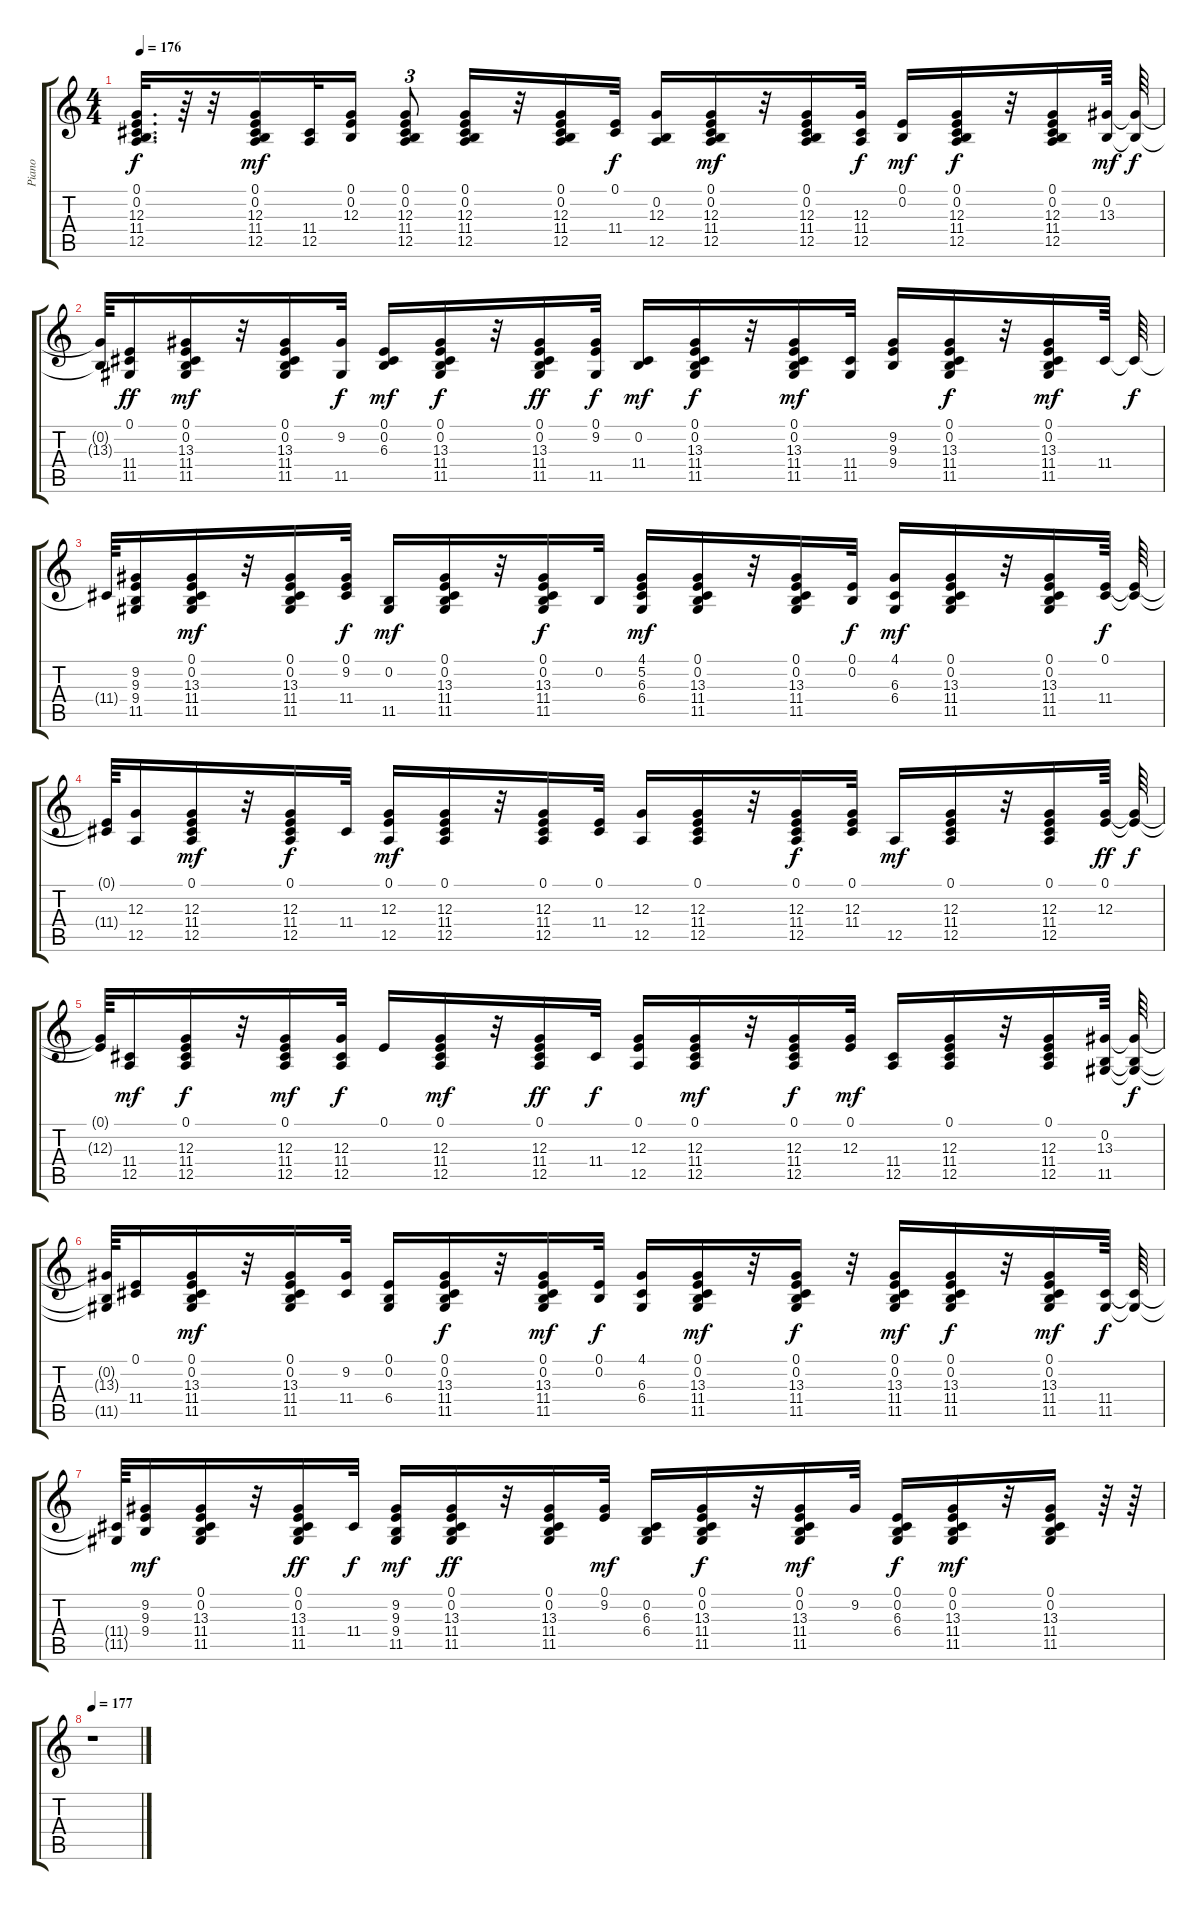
\track ("Piano" "Piano") {instrument violin}
\staff {score tabs}
\tuning (E4 B3 G3 D3 A2 E2) {hide}
\ts (4 4)
\tempo 176
\clef g2
\ks c
(0.1{t} 0.2{t} 12.3{t} 11.4{t} 12.5{t}).32{d dy f} r.64 r.32 (0.1 0.2 12.3 11.4 12.5).16{dy mf} (11.4 12.5).32 (0.1 0.2 12.3).16 (0.1 0.2 12.3 11.4 12.5).8{tu (3 2)} (0.1 0.2 12.3 11.4 12.5).16 r.32 (0.1 0.2 12.3 11.4 12.5).16 (0.1 11.4).32{dy f} (0.2 12.3 12.5).16 (0.1 0.2 12.3 11.4 12.5).16{dy mf} r.32 (0.1 0.2 12.3 11.4 12.5).16 (12.3 11.4 12.5).32{dy f} (0.1 0.2).16{dy mf} (0.1 0.2 12.3 11.4 12.5).16{dy f} r.32 (0.1 0.2 12.3 11.4 12.5).16 (0.2 13.3).64{dy mf} (0.2{t} 13.3{t}).64{dy f} |
(0.2{t} 13.3{t}).64 (0.1 11.4 11.5).16{dy ff} (0.1 0.2 13.3 11.4 11.5).16{dy mf} r.32 (0.1 0.2 13.3 11.4 11.5).16 (9.2 11.5).32{dy f} (0.1 0.2 6.3).16{dy mf} (0.1 0.2 13.3 11.4 11.5).16{dy f} r.32 (0.1 0.2 13.3 11.4 11.5).16{dy ff} (0.1 9.2 11.5).32{dy f} (0.2 11.4).16{dy mf} (0.1 0.2 13.3 11.4 11.5).16{dy f} r.32 (0.1 0.2 13.3 11.4 11.5).16{dy mf} (11.4 11.5).32 (9.2 9.3 9.4).16 (0.1 0.2 13.3 11.4 11.5).16{dy f} r.32 (0.1 0.2 13.3 11.4 11.5).16{dy mf} 11.4.64 11.4{t}.64{dy f} |
11.4{t}.64 (9.2 9.3 9.4 11.5).16 (0.1 0.2 13.3 11.4 11.5).16{dy mf} r.32 (0.1 0.2 13.3 11.4 11.5).16 (0.1 9.2 11.4).32{dy f} (0.2 11.5).16{dy mf} (0.1 0.2 13.3 11.4 11.5).16 r.32 (0.1 0.2 13.3 11.4 11.5).16{dy f} 0.2.32 (4.1 5.2 6.3 6.4).16{dy mf} (0.1 0.2 13.3 11.4 11.5).16 r.32 (0.1 0.2 13.3 11.4 11.5).16 (0.1 0.2).32{dy f} (4.1 6.3 6.4).16{dy mf} (0.1 0.2 13.3 11.4 11.5).16 r.32 (0.1 0.2 13.3 11.4 11.5).16 (0.1 11.4).64{dy f} (0.1{t} 11.4{t}).64 |
(0.1{t} 11.4{t}).64 (12.3 12.5).16 (0.1 12.3 11.4 12.5).16{dy mf} r.32 (0.1 12.3 11.4 12.5).16{dy f} 11.4.32 (0.1 12.3 12.5).16{dy mf} (0.1 12.3 11.4 12.5).16 r.32 (0.1 12.3 11.4 12.5).16 (0.1 11.4).32 (12.3 12.5).16 (0.1 12.3 11.4 12.5).16 r.32 (0.1 12.3 11.4 12.5).16{dy f} (0.1 12.3 11.4).32 12.5.16{dy mf} (0.1 12.3 11.4 12.5).16 r.32 (0.1 12.3 11.4 12.5).16 (0.1 12.3).64{dy ff} (0.1{t} 12.3{t}).64{dy f} |
(0.1{t} 12.3{t}).64 (11.4 12.5).16{dy mf} (0.1 12.3 11.4 12.5).16{dy f} r.32 (0.1 12.3 11.4 12.5).16{dy mf} (12.3 11.4 12.5).32{dy f} 0.1.16 (0.1 12.3 11.4 12.5).16{dy mf} r.32 (0.1 12.3 11.4 12.5).16{dy ff} 11.4.32{dy f} (0.1 12.3 12.5).16 (0.1 12.3 11.4 12.5).16{dy mf} r.32 (0.1 12.3 11.4 12.5).16{dy f} (0.1 12.3).32{dy mf} (11.4 12.5).16 (0.1 12.3 11.4 12.5).16 r.32 (0.1 12.3 11.4 12.5).16 (0.2 13.3 11.5).64 (0.2{t} 13.3{t} 11.5{t}).64{dy f} |
(0.2{t} 13.3{t} 11.5{t}).64 (0.1 11.4).16 (0.1 0.2 13.3 11.4 11.5).16{dy mf} r.32 (0.1 0.2 13.3 11.4 11.5).16 (9.2 11.4).32 (0.1 0.2 6.4).16 (0.1 0.2 13.3 11.4 11.5).16{dy f} r.32 (0.1 0.2 13.3 11.4 11.5).16{dy mf} (0.1 0.2).32{dy f} (4.1 6.3 6.4).16 (0.1 0.2 13.3 11.4 11.5).16{dy mf} r.32 (0.1 0.2 13.3 11.4 11.5).16{dy f} r.32 (0.1 0.2 13.3 11.4 11.5).16{dy mf} (0.1 0.2 13.3 11.4 11.5).16{dy f} r.32 (0.1 0.2 13.3 11.4 11.5).16{dy mf} (11.4 11.5).64{dy f} (11.4{t} 11.5{t}).64 |
(11.4{t} 11.5{t}).64 (9.2 9.3 9.4).16{dy mf} (0.1 0.2 13.3 11.4 11.5).16 r.32 (0.1 0.2 13.3 11.4 11.5).16{dy ff} 11.4.32{dy f} (9.2 9.3 9.4 11.5).16{dy mf} (0.1 0.2 13.3 11.4 11.5).16{dy ff} r.32 (0.1 0.2 13.3 11.4 11.5).16 (0.1 9.2).32{dy mf} (0.2 6.3 6.4).16 (0.1 0.2 13.3 11.4 11.5).16{dy f} r.32 (0.1 0.2 13.3 11.4 11.5).16{dy mf} 9.2.32 (0.1 0.2 6.3 6.4).16{dy f} (0.1 0.2 13.3 11.4 11.5).16{dy mf} r.32 (0.1 0.2 13.3 11.4 11.5).16 r.64 r.64 |
\tempo 177
r.1
